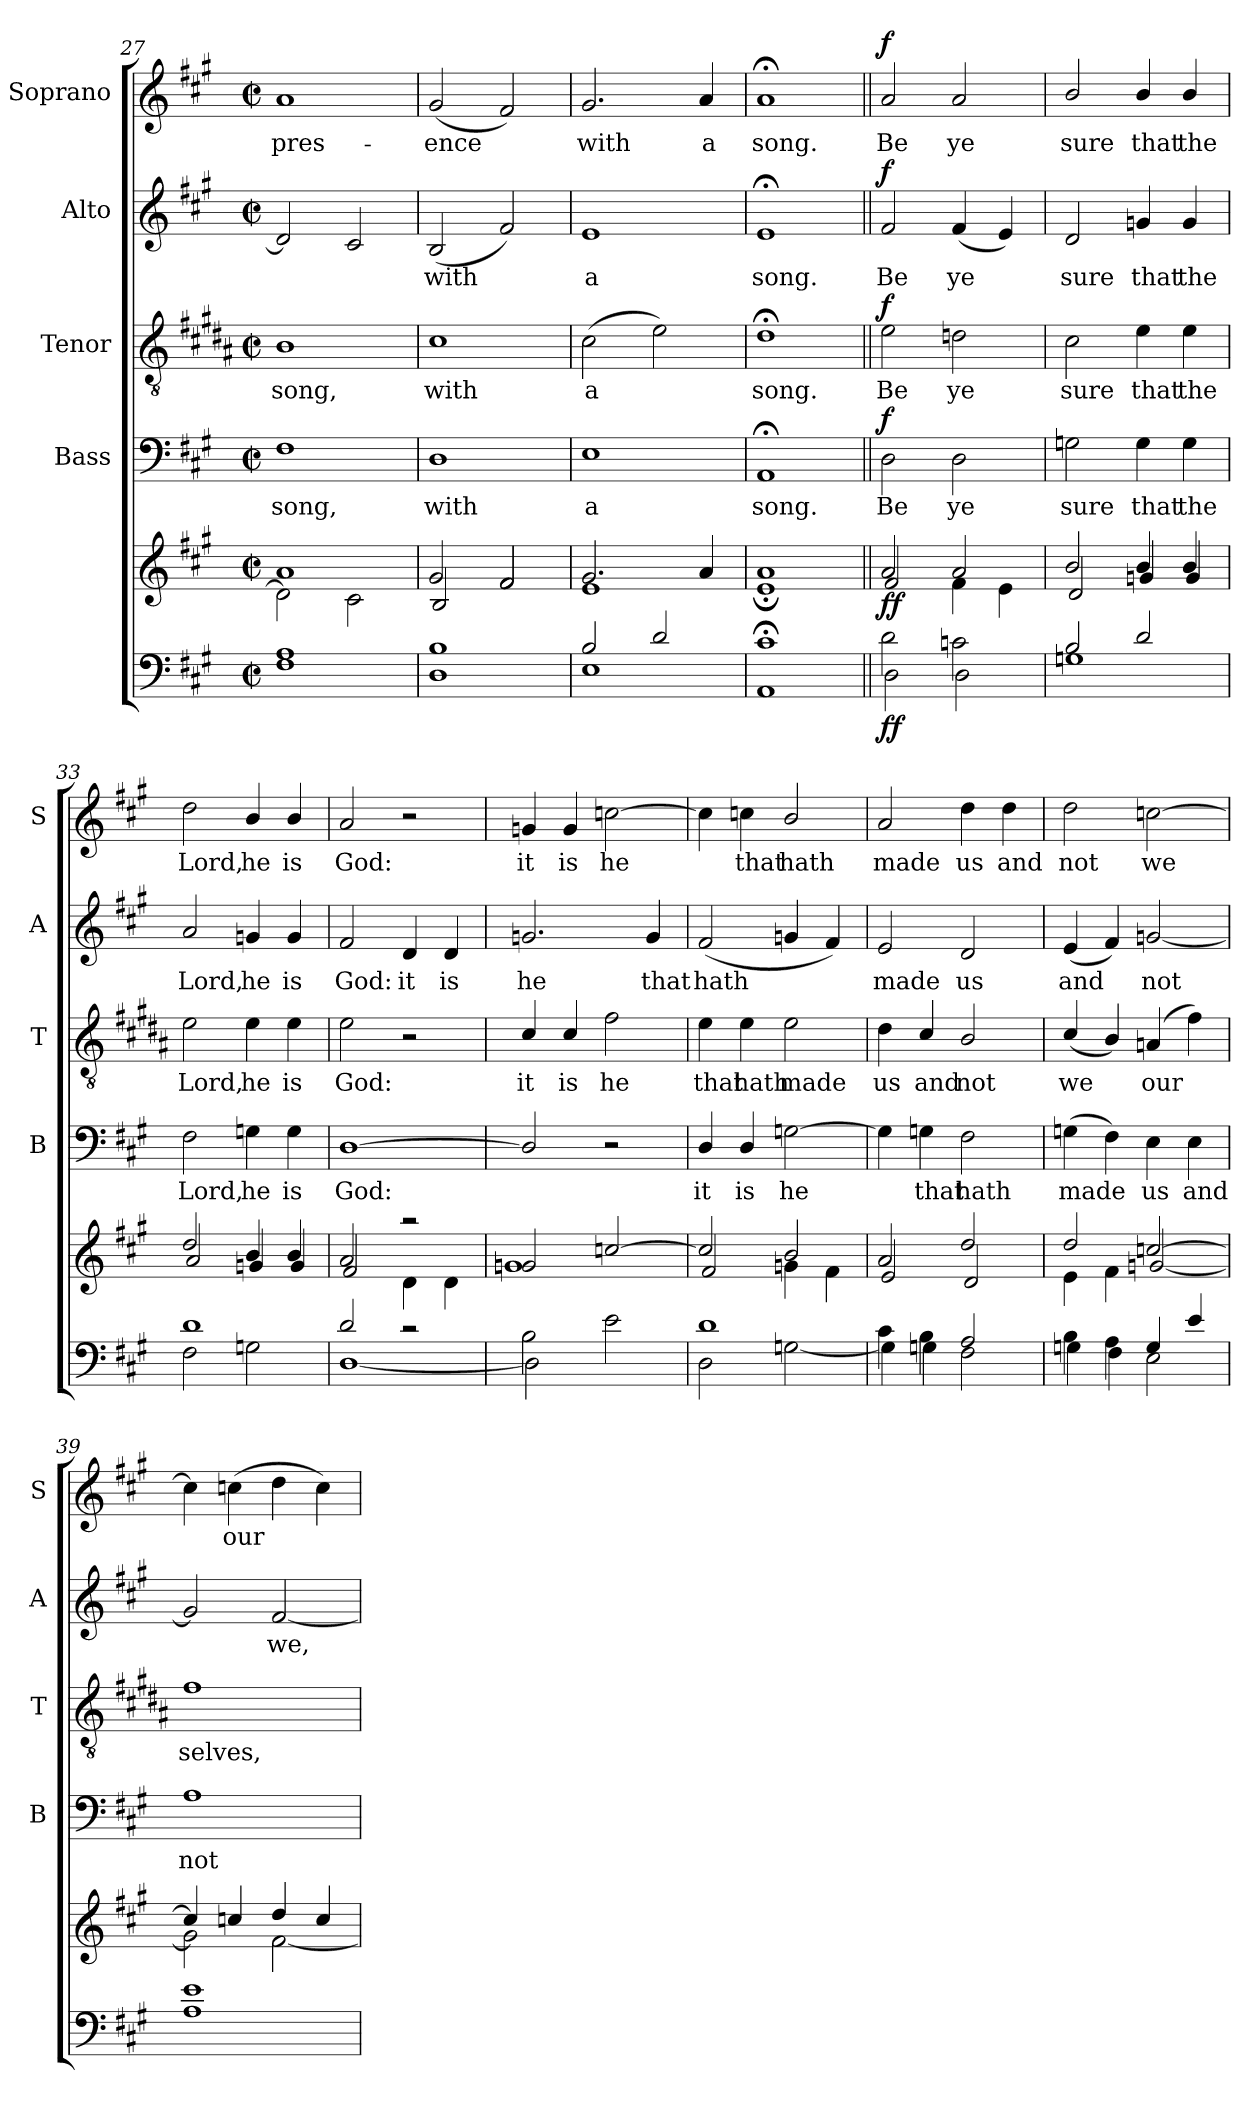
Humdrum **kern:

**kern	**dynam	**kern	**dynam	**kern	**text	**dynam	**kern	**text	**dynam	**kern	**text	**dynam	**kern	**text	**dynam
*part6	*part6	*part5	*part5	*part4	*part4	*part4	*part3	*part3	*part3	*part2	*part2	*part2	*part1	*part1	*part1
*staff6	*staff6	*staff5	*staff5	*staff4	*staff4	*staff4	*staff3	*staff3	*staff3	*staff2	*staff2	*staff2	*staff1	*staff1	*staff1
*	*	*	*	*I"Bass	*	*	*I"Tenor	*	*	*I"Alto	*	*	*I"Soprano	*	*
*	*	*	*	*I'B	*	*	*I'T	*	*	*I'A	*	*	*I'S	*	*
*clefF4	*	*clefG2	*	*clefF4	*	*	*clefGv2	*	*	*clefG2	*	*	*clefG2	*	*
*	*	*	*	*	*	*	*ITrd1c2	*	*	*	*	*	*	*	*
*k[f#c#g#]	*	*k[f#c#g#]	*	*k[f#c#g#]	*	*	*k[f#c#g#]	*	*	*k[f#c#g#]	*	*	*k[f#c#g#]	*	*
*A:	*	*A:	*	*A:	*	*	*A:	*	*	*A:	*	*	*A:	*	*
*M2/2	*	*M2/2	*	*M2/2	*	*	*M2/2	*	*	*M2/2	*	*	*M2/2	*	*
*met(c|)	*	*met(c|)	*	*met(c|)	*	*	*met(c|)	*	*	*met(c|)	*	*	*met(c|)	*	*
=27	=27	=27	=27	=27	=27	=27	=27	=27	=27	=27	=27	=27	=27	=27	=27
*^	*	*^	*	*	*	*	*	*	*	*	*	*	*	*	*
!	!	!	!	!	!	!	!LO:LY:b	!	!	!LO:LY:b	!	!	!	!	!	!LO:LY:b	!
1A	1F#	.	1a	2d\]	.	1F#	song,	.	1A	song,	.	2d/]	.	.	1a	pres-	.
.	.	.	.	2c#\	.	.	.	.	.	.	.	2c#/	.	.	.	.	.
!!LO:PB:g=z
=28	=28	=28	=28	=28	=28	=28	=28	=28	=28	=28	=28	=28	=28	=28	=28	=28	=28
!	!	!	!	!	!	!	!LO:LY:b	!	!	!LO:LY:b	!	!	!LO:LY:b	!	!	!LO:LY:b	!
1B	1D	.	2g#/	2B/	.	1D	with	.	1B	with	.	(<2B/	with	.	(<2g#/	-ence	.
.	.	.	2f#/	2f#/	.	.	.	.	.	.	.	2f#/)	.	.	2f#/)	.	.
=29	=29	=29	=29	=29	=29	=29	=29	=29	=29	=29	=29	=29	=29	=29	=29	=29	=29
!	!	!	!	!	!	!	!LO:LY:b	!	!	!LO:LY:b	!	!	!LO:LY:b	!	!	!LO:LY:b	!
2B/	1E	.	2.g#/	1e	.	1E	a	.	(>2B\	a	.	1e	a	.	2.g#/	with	.
2d/	.	.	.	.	.	.	.	.	2d\)	.	.	.	.	.	.	.	.
!	!	!	!	!	!	!	!	!	!	!	!	!	!	!	!	!LO:LY:b	!
.	.	.	4a/	.	.	.	.	.	.	.	.	.	.	.	4a/	a	.
=30	=30	=30	=30	=30	=30	=30	=30	=30	=30	=30	=30	=30	=30	=30	=30	=30	=30
!	!	!	!	!	!	!	!LO:LY:b	!	!	!LO:LY:b	!	!	!LO:LY:b	!	!	!LO:LY:b	!
1c#;<	1AA	.	1a	1e;<	.	1AA;	song.	.	1c#;<	song.	.	1e;	song.	.	1a;	song.	.
=31||	=31||	=31||	=31||	=31||	=31||	=31||	=31||	=31||	=31||	=31||	=31||	=31||	=31||	=31||	=31||	=31||	=31||
!	!	!LO:DY:b	!	!	!	!	!LO:LY:b	!	!	!LO:LY:b	!	!	!LO:LY:b	!	!	!LO:LY:b	!
!	!	!LO:DY:n=1:b	!	!	!LO:DY:b	!	!	!	!	!	!	!	!	!	!	!	!
!	!	!	!	!	!LO:DY:n=1:b	!	!	!LO:DY:b	!	!	!LO:DY:b	!	!	!LO:DY:b	!	!	!LO:DY:b
2d\	2D\	f f	2a/	2f#/	f f	2D\	Be	f	2d\	Be	f	2f#/	Be	f	2a/	Be	f
!	!	!	!	!	!	!	!LO:LY:b	!	!	!LO:LY:b	!	!	!LO:LY:b	!	!	!LO:LY:b	!
2cn\	2D\	.	2a/	4f#\	.	2D\	ye	.	2cn\	ye	.	(<4f#/	ye	.	2a/	ye	.
.	.	.	.	4e\	.	.	.	.	.	.	.	4e/)	.	.	.	.	.
=32	=32	=32	=32	=32	=32	=32	=32	=32	=32	=32	=32	=32	=32	=32	=32	=32	=32
!	!	!	!	!	!	!	!LO:LY:b	!	!	!LO:LY:b	!	!	!LO:LY:b	!	!	!LO:LY:b	!
2B/	1Gn	.	2b/	2d/	.	2Gn\	sure	.	2B\	sure	.	2d/	sure	.	2b/	sure	.
!	!	!	!	!	!	!	!LO:LY:b	!	!	!LO:LY:b	!	!	!LO:LY:b	!	!	!LO:LY:b	!
2d/	.	.	4b/	4gn/	.	4G\	that	.	4d\	that	.	4gn/	that	.	4b/	that	.
!	!	!	!	!	!	!	!LO:LY:b	!	!	!LO:LY:b	!	!	!LO:LY:b	!	!	!LO:LY:b	!
.	.	.	4b/	4g/	.	4G\	the	.	4d\	the	.	4g/	the	.	4b/	the	.
=33	=33	=33	=33	=33	=33	=33	=33	=33	=33	=33	=33	=33	=33	=33	=33	=33	=33
!	!	!	!	!	!	!	!LO:LY:b	!	!	!LO:LY:b	!	!	!LO:LY:b	!	!	!LO:LY:b	!
1d	2F#\	.	2dd/	2a/	.	2F#\	Lord,	.	2d\	Lord,	.	2a/	Lord,	.	2dd\	Lord,	.
!	!	!	!	!	!	!	!LO:LY:b	!	!	!LO:LY:b	!	!	!LO:LY:b	!	!	!LO:LY:b	!
.	2Gn\	.	4b/	4gn/	.	4Gn\	he	.	4d\	he	.	4gn/	he	.	4b/	he	.
!	!	!	!	!	!	!	!LO:LY:b	!	!	!LO:LY:b	!	!	!LO:LY:b	!	!	!LO:LY:b	!
.	.	.	4b/	4g/	.	4G\	is	.	4d\	is	.	4g/	is	.	4b/	is	.
=34	=34	=34	=34	=34	=34	=34	=34	=34	=34	=34	=34	=34	=34	=34	=34	=34	=34
!	!	!	!	!	!	!	!LO:LY:b	!	!	!LO:LY:b	!	!	!LO:LY:b	!	!	!LO:LY:b	!
2d/	[1D	.	2a/	2f#/	.	[1D	God:	.	2d\	God:	.	2f#/	God:	.	2a/	God:	.
!	!	!	!	!	!	!	!	!	!	!	!	!	!LO:LY:b	!	!	!	!
2rc	.	.	2raa	4d\	.	.	.	.	2r	.	.	4d/	it	.	2r	.	.
!	!	!	!	!	!	!	!	!	!	!	!	!	!LO:LY:b	!	!	!	!
.	.	.	.	4d\	.	.	.	.	.	.	.	4d/	is	.	.	.	.
=35	=35	=35	=35	=35	=35	=35	=35	=35	=35	=35	=35	=35	=35	=35	=35	=35	=35
!	!	!	!	!	!	!	!	!	!	!LO:LY:b	!	!	!LO:LY:b	!	!	!LO:LY:b	!
2B\	2D\]	.	2gn/	1g	.	2D/]	.	.	4B/	it	.	2.gn/	he	.	4gn/	it	.
!	!	!	!	!	!	!	!	!	!	!LO:LY:b	!	!	!	!	!	!LO:LY:b	!
.	.	.	.	.	.	.	.	.	4B/	is	.	.	.	.	4g/	is	.
!	!	!	!	!	!	!	!	!	!	!LO:LY:b	!	!	!	!	!	!LO:LY:b	!
2e\	2ryy	.	[2ccn/	.	.	2r	.	.	2e\	he	.	.	.	.	[2ccn\	he	.
!	!	!	!	!	!	!	!	!	!	!	!	!	!LO:LY:b	!	!	!	!
.	.	.	.	.	.	.	.	.	.	.	.	4g/	that	.	.	.	.
!!LO:LB:g=z
=36	=36	=36	=36	=36	=36	=36	=36	=36	=36	=36	=36	=36	=36	=36	=36	=36	=36
!	!	!	!	!	!	!	!LO:LY:b	!	!	!LO:LY:b	!	!	!LO:LY:b	!	!	!	!
1d	2D\	.	2cc/]	2f#/	.	4D/	it	.	4d\	that	.	(<2f#/	hath	.	4cc\]	.	.
!	!	!	!	!	!	!	!LO:LY:b	!	!	!LO:LY:b	!	!	!	!	!	!LO:LY:b	!
.	.	.	.	.	.	4D/	is	.	4d\	hath	.	.	.	.	4ccn\	that	.
!	!	!	!	!	!	!	!LO:LY:b	!	!	!LO:LY:b	!	!	!	!	!	!LO:LY:b	!
.	[2Gn\	.	2b/	4gn\	.	[2Gn\	he	.	2d\	made	.	4gn/	.	.	2b/	hath	.
.	.	.	.	4f#\	.	.	.	.	.	.	.	4f#/)	.	.	.	.	.
=37	=37	=37	=37	=37	=37	=37	=37	=37	=37	=37	=37	=37	=37	=37	=37	=37	=37
!	!	!	!	!	!	!	!	!	!	!LO:LY:b	!	!	!LO:LY:b	!	!	!LO:LY:b	!
4c#\	4G\]	.	2a/	2e/	.	4G\]	.	.	4c#\	us	.	2e/	made	.	2a/	made	.
!	!	!	!	!	!	!	!LO:LY:b	!	!	!LO:LY:b	!	!	!	!	!	!	!
4B\	4Gn\	.	.	.	.	4Gn\	that	.	4B/	and	.	.	.	.	.	.	.
!	!	!	!	!	!	!	!LO:LY:b	!	!	!LO:LY:b	!	!	!LO:LY:b	!	!	!LO:LY:b	!
2A/	2F#\	.	2dd/	2d/	.	2F#\	hath	.	2A/	not	.	2d/	us	.	4dd\	us	.
!	!	!	!	!	!	!	!	!	!	!	!	!	!	!	!	!LO:LY:b	!
.	.	.	.	.	.	.	.	.	.	.	.	.	.	.	4dd\	and	.
=38	=38	=38	=38	=38	=38	=38	=38	=38	=38	=38	=38	=38	=38	=38	=38	=38	=38
!	!	!	!	!	!	!	!LO:LY:b	!	!	!LO:LY:b	!	!	!LO:LY:b	!	!	!LO:LY:b	!
4B\	4Gn\	.	2dd/	4e\	.	(>4Gn\	made	.	(<4B/	we	.	(<4e/	and	.	2dd\	not	.
4A\	4F#\	.	.	4f#\	.	4F#\)	.	.	4A/)	.	.	4f#/)	.	.	.	.	.
!	!	!	!	!	!	!	!LO:LY:b	!	!	!LO:LY:b	!	!	!LO:LY:b	!	!	!LO:LY:b	!
4G/	2E\	.	[2ccn/	[2gn/	.	4E\	us	.	(>4Gn/	our­	.	[2gn/	not	.	[2ccn\	we	.
!	!	!	!	!	!	!	!LO:LY:b	!	!	!	!	!	!	!	!	!	!
4e/	.	.	.	.	.	4E\	and	.	4e\)	.	.	.	.	.	.	.	.
=39	=39	=39	=39	=39	=39	=39	=39	=39	=39	=39	=39	=39	=39	=39	=39	=39	=39
!	!	!	!	!	!	!	!LO:LY:b	!	!	!LO:LY:b	!	!	!	!	!	!	!
1e	1A	.	4cc/]	2g\]	.	1A	not	.	1e	selves,	.	2g/]	.	.	4cc\]	.	.
!	!	!	!	!	!	!	!	!	!	!	!	!	!	!	!	!LO:LY:b	!
.	.	.	4ccn/	.	.	.	.	.	.	.	.	.	.	.	(>4ccn\	our­	.
!	!	!	!	!	!	!	!	!	!	!	!	!	!LO:LY:b	!	!	!	!
.	.	.	4dd/	[2f#\	.	.	.	.	.	.	.	[2f#/	we,	.	4dd\	.	.
.	.	.	4cc/	.	.	.	.	.	.	.	.	.	.	.	4cc\)	.	.
*v	*v	*	*	*	*	*	*	*	*	*	*	*	*	*	*	*	*
*	*	*v	*v	*	*	*	*	*	*	*	*	*	*	*	*	*
=	=	=	=	=	=	=	=	=	=	=	=	=	=	=	=
*-	*-	*-	*-	*-	*-	*-	*-	*-	*-	*-	*-	*-	*-	*-	*-
